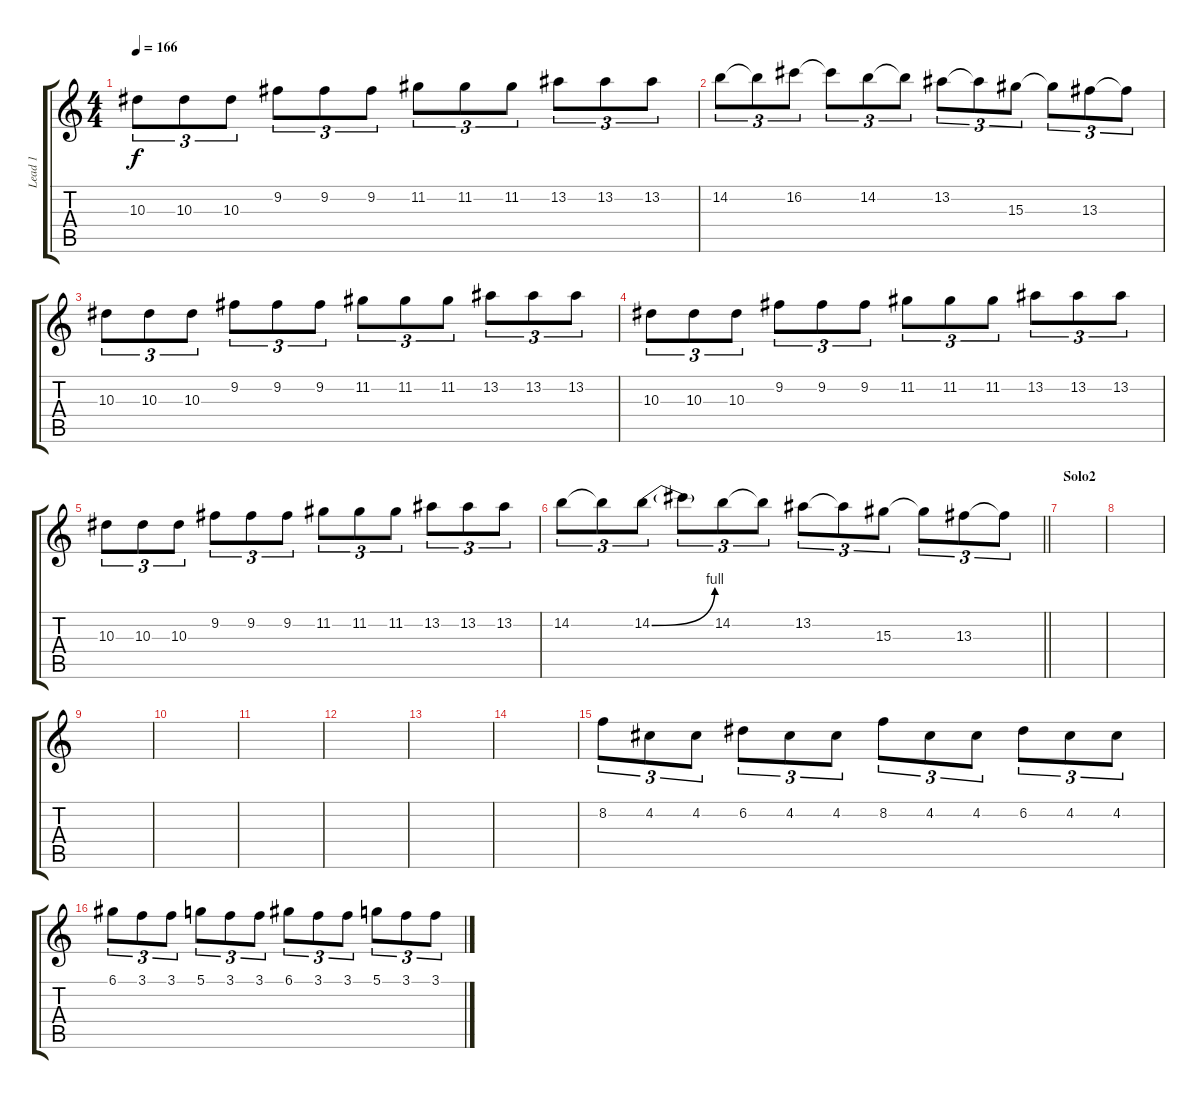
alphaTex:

\track ("Lead 1" "Lead 1") {instrument distortionguitar}
\staff {score tabs}
\tuning (D4 A3 F3 C3 G2 C2) {hide}
\ts (4 4)
\tempo 166
\clef g2
\ks c
10.3.8{tu (3 2) dy f} 10.3.8{tu (3 2)} 10.3.8{tu (3 2)} 9.2.8{tu (3 2)} 9.2.8{tu (3 2)} 9.2.8{tu (3 2)} 11.2.8{tu (3 2)} 11.2.8{tu (3 2)} 11.2.8{tu (3 2)} 13.2.8{tu (3 2)} 13.2.8{tu (3 2)} 13.2.8{tu (3 2)} |
14.2.8{tu (3 2)} 14.2{t}.8{tu (3 2)} 16.2.8{tu (3 2)} 16.2{t}.8{tu (3 2)} 14.2.8{tu (3 2)} 14.2{t}.8{tu (3 2)} 13.2.8{tu (3 2)} 13.2{t}.8{tu (3 2)} 15.3.8{tu (3 2)} 15.3{t}.8{tu (3 2)} 13.3.8{tu (3 2)} 13.3{t}.8{tu (3 2)} |
10.3.8{tu (3 2)} 10.3.8{tu (3 2)} 10.3.8{tu (3 2)} 9.2.8{tu (3 2)} 9.2.8{tu (3 2)} 9.2.8{tu (3 2)} 11.2.8{tu (3 2)} 11.2.8{tu (3 2)} 11.2.8{tu (3 2)} 13.2.8{tu (3 2)} 13.2.8{tu (3 2)} 13.2.8{tu (3 2)} |
10.3.8{tu (3 2)} 10.3.8{tu (3 2)} 10.3.8{tu (3 2)} 9.2.8{tu (3 2)} 9.2.8{tu (3 2)} 9.2.8{tu (3 2)} 11.2.8{tu (3 2)} 11.2.8{tu (3 2)} 11.2.8{tu (3 2)} 13.2.8{tu (3 2)} 13.2.8{tu (3 2)} 13.2.8{tu (3 2)} |
10.3.8{tu (3 2)} 10.3.8{tu (3 2)} 10.3.8{tu (3 2)} 9.2.8{tu (3 2)} 9.2.8{tu (3 2)} 9.2.8{tu (3 2)} 11.2.8{tu (3 2)} 11.2.8{tu (3 2)} 11.2.8{tu (3 2)} 13.2.8{tu (3 2)} 13.2.8{tu (3 2)} 13.2.8{tu (3 2)} |
\barLineRight lightlight
14.2.8{tu (3 2)} 14.2{t}.8{tu (3 2)} 14.2{be (bend 0 0 60 4)}.8{tu (3 2)} 14.2{t}.8{tu (3 2)} 14.2.8{tu (3 2)} 14.2{t}.8{tu (3 2)} 13.2.8{tu (3 2)} 13.2{t}.8{tu (3 2)} 15.3.8{tu (3 2)} 15.3{t}.8{tu (3 2)} 13.3.8{tu (3 2)} 13.3{t}.8{tu (3 2)} |
\section ("" "Solo2")
|
|
|
|
|
|
|
|
8.2.8{tu (3 2)} 4.2.8{tu (3 2)} 4.2.8{tu (3 2)} 6.2.8{tu (3 2)} 4.2.8{tu (3 2)} 4.2.8{tu (3 2)} 8.2.8{tu (3 2)} 4.2.8{tu (3 2)} 4.2.8{tu (3 2)} 6.2.8{tu (3 2)} 4.2.8{tu (3 2)} 4.2.8{tu (3 2)} |
6.1.8{tu (3 2)} 3.1.8{tu (3 2)} 3.1.8{tu (3 2)} 5.1.8{tu (3 2)} 3.1.8{tu (3 2)} 3.1.8{tu (3 2)} 6.1.8{tu (3 2)} 3.1.8{tu (3 2)} 3.1.8{tu (3 2)} 5.1.8{tu (3 2)} 3.1.8{tu (3 2)} 3.1.8{tu (3 2)}
